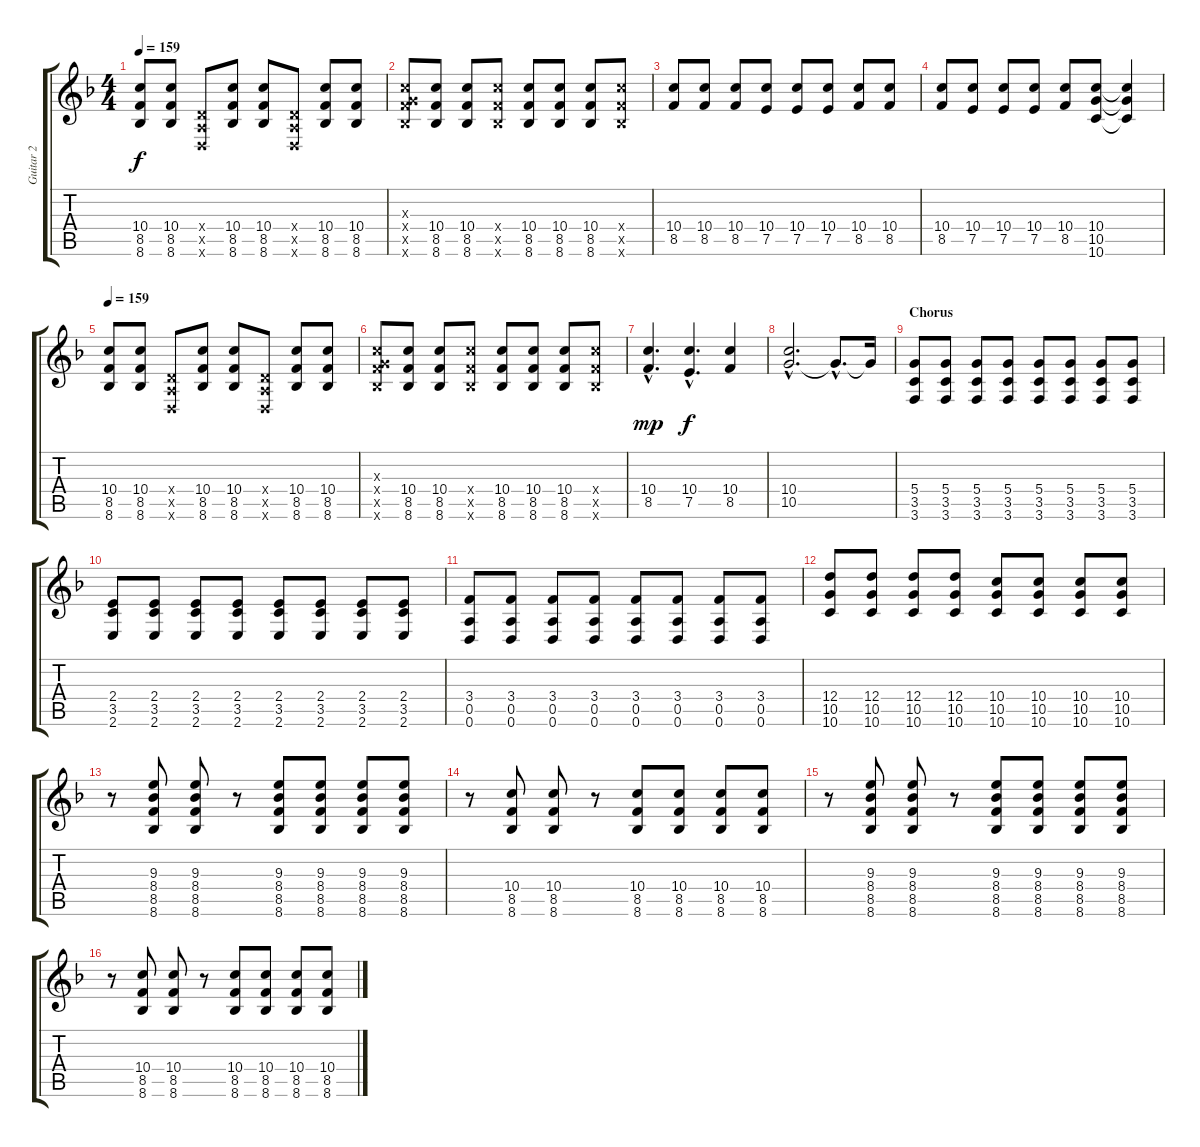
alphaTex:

\track ("Guitar 2" "Guitar 2") {instrument distortionguitar}
\staff {score tabs}
\tuning (E4 B3 G3 D3 A2 D2) {hide}
\ts (4 4)
\tempo 159
\clef g2
\ks f
(10.4 8.5 8.6).8{dy f volume 12 instrument distortionguitar} (10.4 8.5 8.6).8 (0.4{x} 0.5{x} 0.6{x}).8 (10.4 8.5 8.6).8 (10.4 8.5 8.6).8 (0.4{x} 0.5{x} 0.6{x}).8 (10.4 8.5 8.6).8 (10.4 8.5 8.6).8 |
(0.3{x} 10.4{x} 8.5{x} 8.6{x}).8{instrument distortionguitar} (10.4 8.5 8.6).8 (10.4 8.5 8.6).8 (10.4{x} 8.5{x} 8.6{x}).8 (10.4 8.5 8.6).8 (10.4 8.5 8.6).8 (10.4 8.5 8.6).8 (10.4{x} 8.5{x} 8.6{x}).8 |
(10.4 8.5).8 (10.4 8.5).8 (10.4 8.5).8 (10.4 7.5).8 (10.4 7.5).8 (10.4 7.5).8 (10.4 8.5).8 (10.4 8.5).8 |
(10.4 8.5).8 (10.4 7.5).8 (10.4 7.5).8 (10.4 7.5).8 (10.4 8.5).8 (10.4 10.5 10.6).8 (10.4{t} 10.5{t} 10.6{t}).4 |
\tempo 159
(10.4 8.5 8.6).8{volume 12 instrument distortionguitar} (10.4 8.5 8.6).8 (0.4{x} 0.5{x} 0.6{x}).8 (10.4 8.5 8.6).8 (10.4 8.5 8.6).8 (0.4{x} 0.5{x} 0.6{x}).8 (10.4 8.5 8.6).8 (10.4 8.5 8.6).8 |
(0.3{x} 10.4{x} 8.5{x} 8.6{x}).8{instrument distortionguitar} (10.4 8.5 8.6).8 (10.4 8.5 8.6).8 (10.4{x} 8.5{x} 8.6{x}).8 (10.4 8.5 8.6).8 (10.4 8.5 8.6).8 (10.4 8.5 8.6).8 (10.4{x} 8.5{x} 8.6{x}).8 |
(10.4{hac} 8.5{hac}).4{d dy mp} (10.4{hac} 7.5{hac}).4{d dy f} (10.4 8.5).4 |
(10.4{hac} 10.5{hac}).2{d} 10.5{hac t}.8{d} 10.5{t}.16 |
\section ("" "Chorus")
(5.4 3.5 3.6).8{volume 10} (5.4 3.5 3.6).8 (5.4 3.5 3.6).8 (5.4 3.5 3.6).8 (5.4 3.5 3.6).8 (5.4 3.5 3.6).8 (5.4 3.5 3.6).8 (5.4 3.5 3.6).8 |
(2.4 3.5 2.6).8 (2.4 3.5 2.6).8 (2.4 3.5 2.6).8 (2.4 3.5 2.6).8 (2.4 3.5 2.6).8 (2.4 3.5 2.6).8 (2.4 3.5 2.6).8 (2.4 3.5 2.6).8 |
(3.4 0.5 0.6).8 (3.4 0.5 0.6).8 (3.4 0.5 0.6).8 (3.4 0.5 0.6).8 (3.4 0.5 0.6).8 (3.4 0.5 0.6).8 (3.4 0.5 0.6).8 (3.4 0.5 0.6).8 |
(12.4 10.5 10.6).8 (12.4 10.5 10.6).8 (12.4 10.5 10.6).8 (12.4 10.5 10.6).8 (10.4 10.5 10.6).8 (10.4 10.5 10.6).8 (10.4 10.5 10.6).8 (10.4 10.5 10.6).8 |
r.8 (9.3 8.4 8.5 8.6).8 (9.3 8.4 8.5 8.6).8 r.8 (9.3 8.4 8.5 8.6).8 (9.3 8.4 8.5 8.6).8 (9.3 8.4 8.5 8.6).8 (9.3 8.4 8.5 8.6).8 |
r.8 (10.4 8.5 8.6).8 (10.4 8.5 8.6).8 r.8 (10.4 8.5 8.6).8 (10.4 8.5 8.6).8 (10.4 8.5 8.6).8 (10.4 8.5 8.6).8 |
r.8 (9.3 8.4 8.5 8.6).8 (9.3 8.4 8.5 8.6).8 r.8 (9.3 8.4 8.5 8.6).8 (9.3 8.4 8.5 8.6).8 (9.3 8.4 8.5 8.6).8 (9.3 8.4 8.5 8.6).8 |
r.8 (10.4 8.5 8.6).8 (10.4 8.5 8.6).8 r.8 (10.4 8.5 8.6).8 (10.4 8.5 8.6).8 (10.4 8.5 8.6).8 (10.4 8.5 8.6).8
